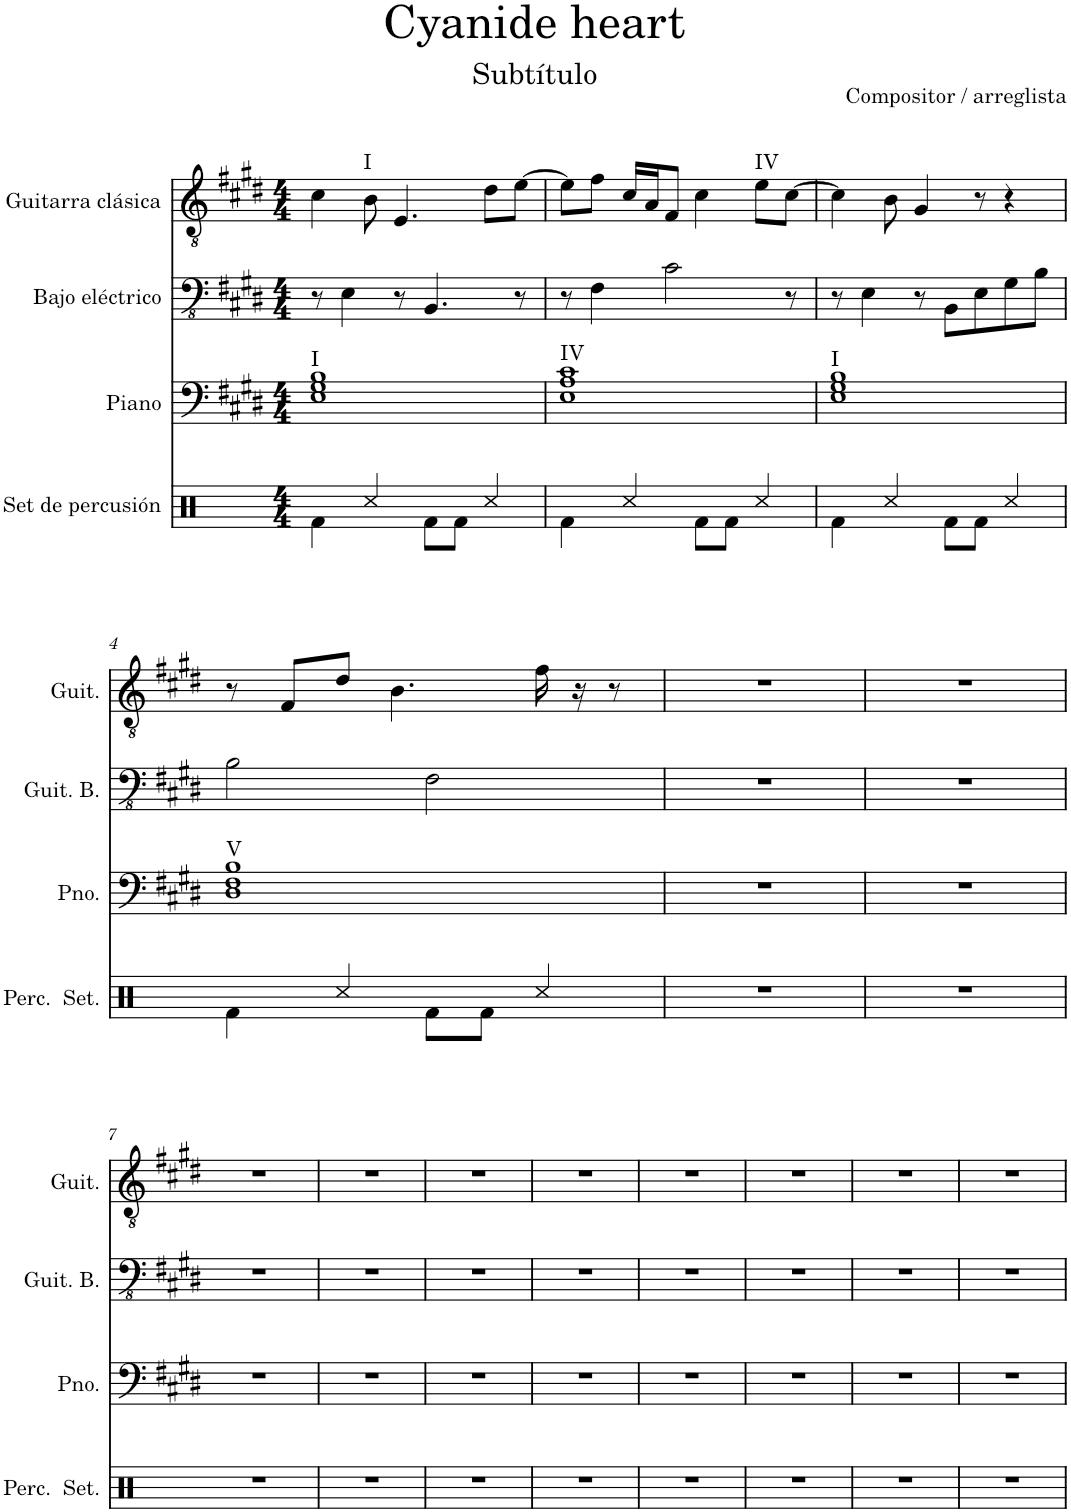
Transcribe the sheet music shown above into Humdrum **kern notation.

**kern	**kern	**kern	**kern
*part4	*part3	*part2	*part1
*staff4	*staff3	*staff2	*staff1
*I"Set de percusión	*I"Piano	*I"Bajo eléctrico	*I"Guitarra clásica
*	*I'Pno.	*	*I'Guit.
*clefX	*clefF4	*clefFv4	*clefGv2
*k[]	*k[f#c#g#d#]	*k[f#c#g#d#]	*k[f#c#g#d#]
*M4/4	*M4/4	*M4/4	*M4/4
=1	=1	=1	=1
!	!LO:TX:a:t=I	!	!
4Rf\	1E 1G# 1B	8r	4c#\
.	.	4EE\	.
!	!	!	!LO:TX:a:t=I
4Rcc/	.	.	8B\
.	.	8r	4.E/
8Rf\L	.	4.BBB/	.
8Rf\J	.	.	.
4Rcc/	.	.	8d#\L
.	.	8r	[8e\J
=2	=2	=2	=2
!	!LO:TX:a:t=IV	!	!
4Rf\	1E 1A 1c#	8r	8e\L]
.	.	4FF#\	8f#\J
4Rcc/	.	.	16c#/LL
.	.	.	16A/J
.	.	2C#\	8F#/J
8Rf\L	.	.	4c#\
8Rf\J	.	.	.
!	!	!	!LO:TX:a:t=IV
4Rcc/	.	.	8e\L
.	.	8r	[8c#\J
=3	=3	=3	=3
!	!LO:TX:a:t=I	!	!
4Rf\	1E 1G# 1B	8r	4c#\]
.	.	4EE\	.
4Rcc/	.	.	8B\
.	.	8r	4G#/
8Rf\L	.	8BBB\L	.
8Rf\J	.	8EE\	8r
4Rcc/	.	8GG#\	4r
.	.	8BB\J	.
!!LO:LB:g=z
=4	=4	=4	=4
!	!LO:TX:a:t=V	!	!
4Rf\	1D# 1F# 1B	2BB\	8r
.	.	.	8F#/L
4Rcc/	.	.	8d#/J
.	.	.	4.B\
8Rf\L	.	2FF#\	.
8Rf\J	.	.	.
4Rcc/	.	.	16f#\
.	.	.	16r
.	.	.	8r
=5	=5	=5	=5
1r	1r	1r	1r
=6	=6	=6	=6
1r	1r	1r	1r
!!LO:LB:g=z
=7	=7	=7	=7
1r	1r	1r	1r
=8	=8	=8	=8
1r	1r	1r	1r
=9	=9	=9	=9
1r	1r	1r	1r
=10	=10	=10	=10
1r	1r	1r	1r
=11	=11	=11	=11
1r	1r	1r	1r
=12	=12	=12	=12
1r	1r	1r	1r
=13	=13	=13	=13
1r	1r	1r	1r
=14	=14	=14	=14
1r	1r	1r	1r
=	=	=	=
*-	*-	*-	*-
